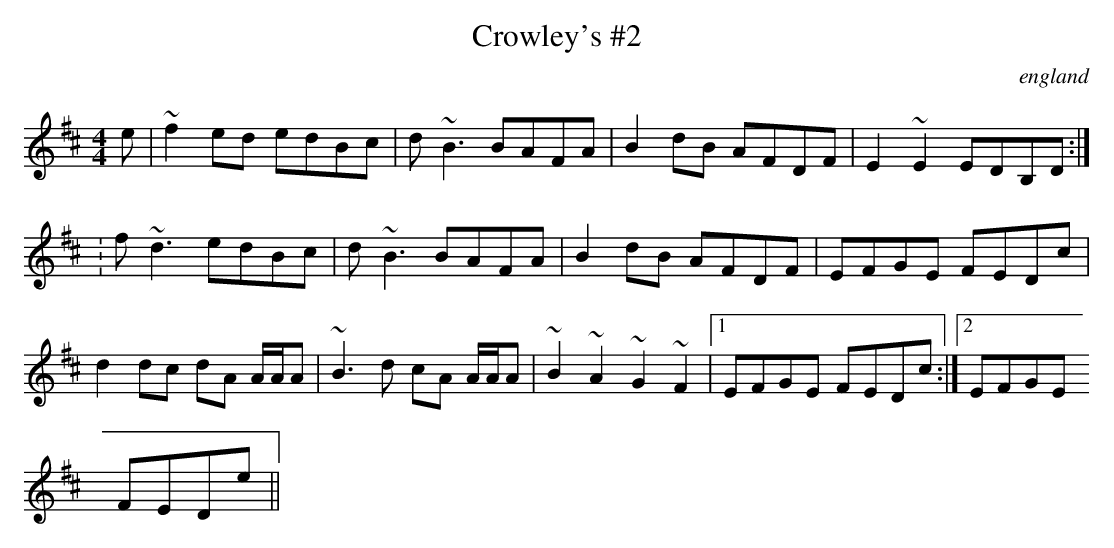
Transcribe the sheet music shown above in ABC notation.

X:1
T:Crowley's #2
O:england
M:4/4
L:1/8
K:D
e | ~f2ed edBc | d~B3 BAFA | B2dB AFDF | E2~E2 EDB,D :|
:f~d3 edBc | d~B3 BAFA | B2dB AFDF | EFGE FEDc |
d2dc dA A/2A/2A | ~B3d cA  A/2A/2A | ~B2~A2~G2~F2 |1EFGE FEDc :|2 EFGE
FEDe ||
